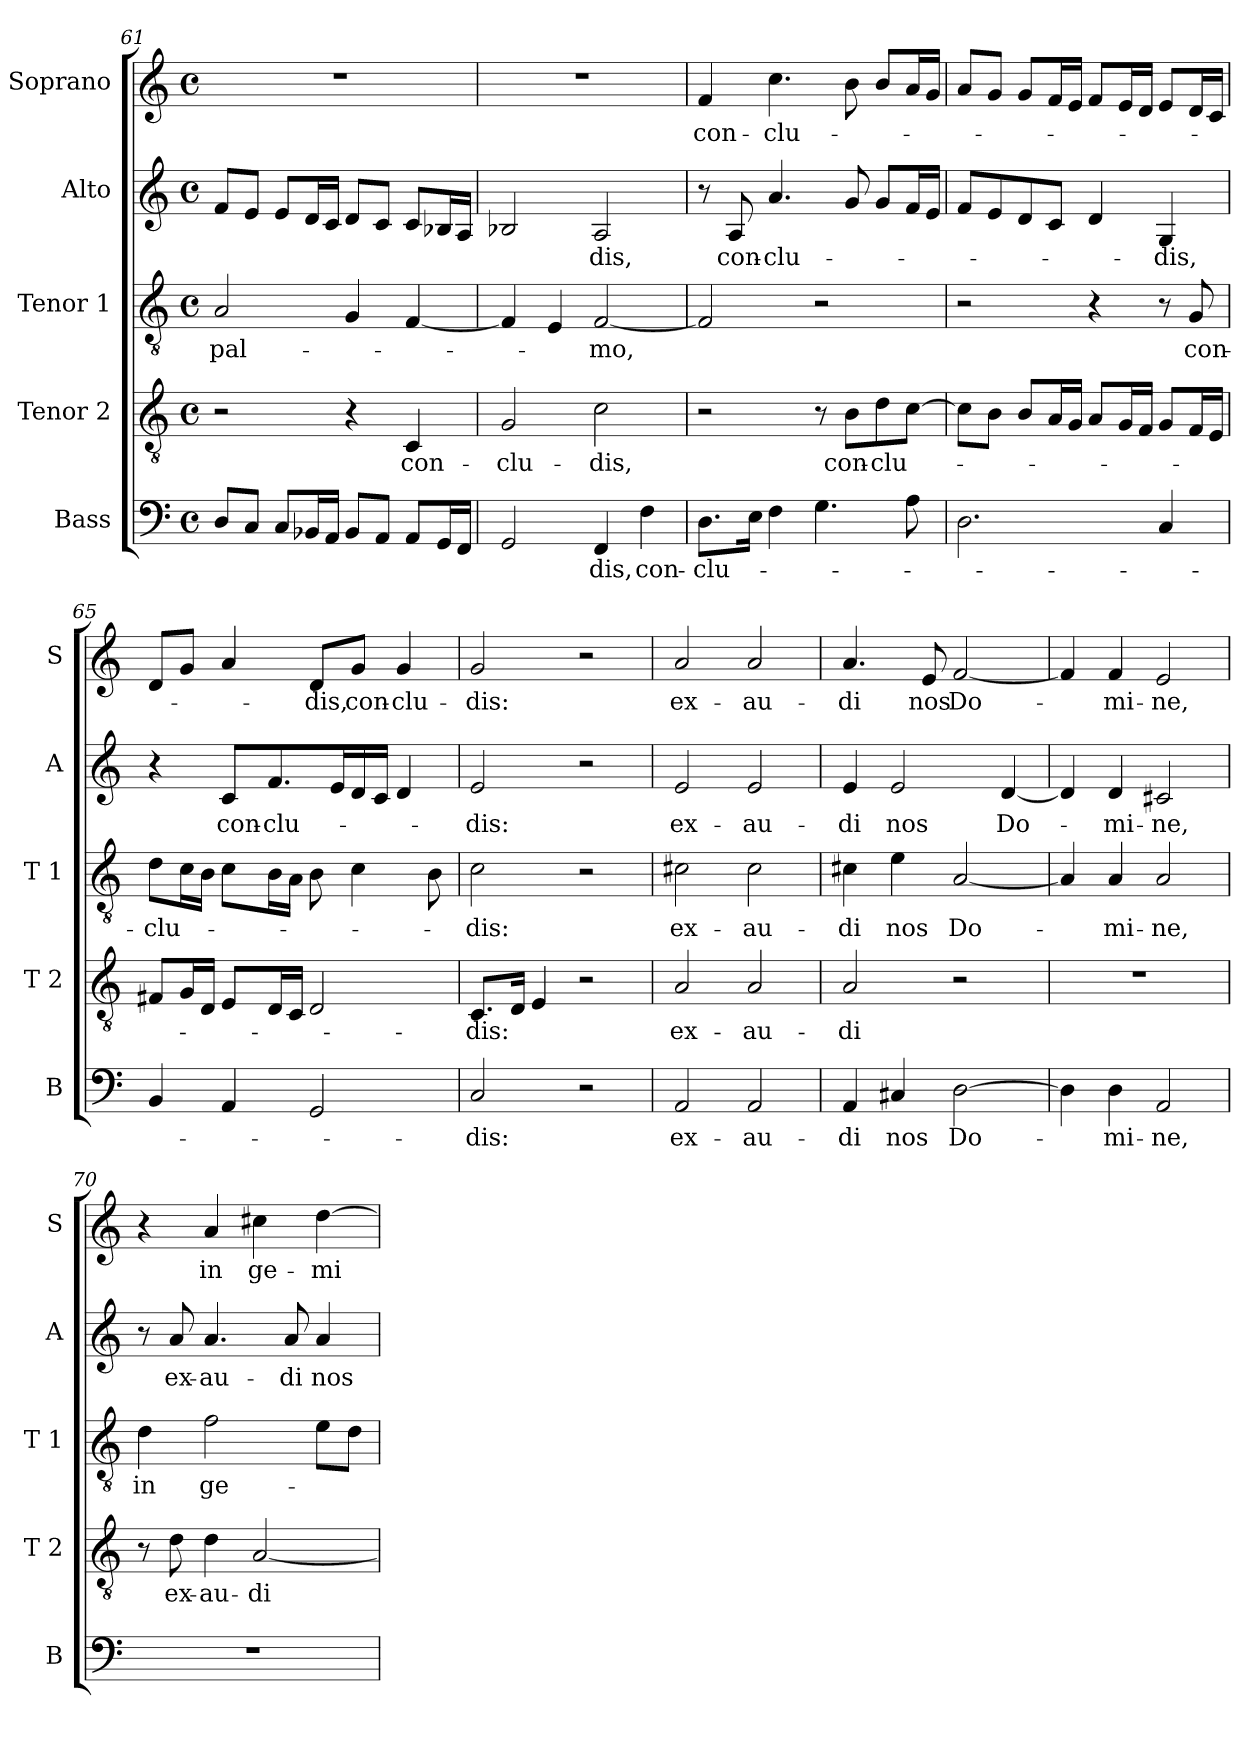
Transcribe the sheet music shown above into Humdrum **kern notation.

**kern	**text	**kern	**text	**kern	**text	**kern	**text	**kern	**text
*part5	*part5	*part4	*part4	*part3	*part3	*part2	*part2	*part1	*part1
*staff5	*staff5	*staff4	*staff4	*staff3	*staff3	*staff2	*staff2	*staff1	*staff1
*I"Bass	*	*I"Tenor 2	*	*I"Tenor 1	*	*I"Alto	*	*I"Soprano	*
*I'B	*	*I'T 2	*	*I'T 1	*	*I'A	*	*I'S	*
*clefF4	*	*clefGv2	*	*clefGv2	*	*clefG2	*	*clefG2	*
*k[]	*	*k[]	*	*k[]	*	*k[]	*	*k[]	*
*C:	*	*C:	*	*C:	*	*C:	*	*C:	*
*M4/4	*	*M4/4	*	*M4/4	*	*M4/4	*	*M4/4	*
*met(c)	*	*met(c)	*	*met(c)	*	*met(c)	*	*met(c)	*
=61	=61	=61	=61	=61	=61	=61	=61	=61	=61
8D/L	.	2r	.	2A/	pal-	8f/L	.	1r	.
8C/J	.	.	.	.	.	8e/J	.	.	.
8C/L	.	.	.	.	.	8e/L	.	.	.
16BB-X/L	.	.	.	.	.	16d/L	.	.	.
16AA/JJ	.	.	.	.	.	16c/JJ	.	.	.
8BB-/L	.	4r	.	4G/	.	8d/L	.	.	.
8AA/J	.	.	.	.	.	8c/J	.	.	.
8AA/L	.	4C/	con-	[4F/	.	8c/L	.	.	.
16GG/L	.	.	.	.	.	16B-X/L	.	.	.
16FF/JJ	.	.	.	.	.	16A/JJ	.	.	.
=62	=62	=62	=62	=62	=62	=62	=62	=62	=62
2GG/	.	2G/	-clu-	4F/]	.	2B-X/	.	1r	.
.	.	.	.	4E/	.	.	.	.	.
4FF/	-dis,	2c\	-dis,	[2F/	-mo,	2A/	-dis,	.	.
4F\	con-	.	.	.	.	.	.	.	.
=63	=63	=63	=63	=63	=63	=63	=63	=63	=63
8.D\L	-clu-	2r	.	2F/]	.	8r	.	4f/	con-
.	.	.	.	.	.	8A/	con-	.	.
16E\Jk	.	.	.	.	.	.	.	.	.
4F\	.	.	.	.	.	4.a/	-clu-	4.cc\	-clu-
4.G\	.	8r	.	2r	.	.	.	.	.
.	.	8B\L	con-	.	.	8g/	.	8b\	.
.	.	8d\	-clu-	.	.	8g/L	.	8b/L	.
8A\	.	[8c\J	.	.	.	16f/L	.	16a/L	.
.	.	.	.	.	.	16e/JJ	.	16g/JJ	.
!!LO:PB:g=z
=64	=64	=64	=64	=64	=64	=64	=64	=64	=64
2.D\	.	8c\L]	.	2r	.	8f/L	.	8a/L	.
.	.	8B\J	.	.	.	8e/	.	8g/J	.
.	.	8B/L	.	.	.	8d/	.	8g/L	.
.	.	16A/L	.	.	.	8c/J	.	16f/L	.
.	.	16G/JJ	.	.	.	.	.	16e/JJ	.
.	.	8A/L	.	4r	.	4d/	.	8f/L	.
.	.	16G/L	.	.	.	.	.	16e/L	.
.	.	16F/JJ	.	.	.	.	.	16d/JJ	.
4C/	.	8G/L	.	8r	.	4G/	-dis,	8e/L	.
.	.	16F/L	.	8G/	con-	.	.	16d/L	.
.	.	16E/JJ	.	.	.	.	.	16c/JJ	.
=65	=65	=65	=65	=65	=65	=65	=65	=65	=65
4BB/	.	8F#X/L	.	8d\L	-clu-	4r	.	8d/L	.
.	.	16G/L	.	16c\L	.	.	.	8g/J	.
.	.	16D/JJ	.	16B\JJ	.	.	.	.	.
4AA/	.	8E/L	.	8c\L	.	8c/L	con-	4a/	.
.	.	16D/L	.	16B\L	.	8.f/	-clu-	.	.
.	.	16C/JJ	.	16A\JJ	.	.	.	.	.
2GG/	.	2D/	.	8B\	.	.	.	8d/L	-dis,
.	.	.	.	.	.	16e/L	.	.	.
.	.	.	.	4c\	.	16d/	.	8g/J	con-
.	.	.	.	.	.	16c/JJ	.	.	.
.	.	.	.	.	.	4d/	.	4g/	-clu-
.	.	.	.	8B\	.	.	.	.	.
=66	=66	=66	=66	=66	=66	=66	=66	=66	=66
2C/	-dis:	8.C/L	-dis:	2c\	-dis:	2e/	-dis:	2g/	-dis:
.	.	16D/Jk	.	.	.	.	.	.	.
.	.	4E/	.	.	.	.	.	.	.
2r	.	2r	.	2r	.	2r	.	2r	.
=67	=67	=67	=67	=67	=67	=67	=67	=67	=67
2AA/	ex-	2A/	ex-	2c#X\	ex-	2e/	ex-	2a/	ex-
2AA/	-au-	2A/	-au-	2c#\	-au-	2e/	-au-	2a/	-au-
!!LO:LB:g=z
=68	=68	=68	=68	=68	=68	=68	=68	=68	=68
4AA/	-di	2A/	-di	4c#X\	-di	4e/	-di	4.a/	-di
4C#X/	nos	.	.	4e\	nos	2e/	nos	.	.
.	.	.	.	.	.	.	.	8e/	nos
[2D\	Do-	2r	.	[2A/	Do-	.	.	[2f/	Do-
.	.	.	.	.	.	[4d/	Do-	.	.
=69	=69	=69	=69	=69	=69	=69	=69	=69	=69
4D\]	.	1r	.	4A/]	.	4d/]	.	4f/]	.
4D\	-mi-	.	.	4A/	-mi-	4d/	-mi-	4f/	-mi-
2AA/	-ne,	.	.	2A/	-ne,	2c#X/	-ne,	2e/	-ne,
=70	=70	=70	=70	=70	=70	=70	=70	=70	=70
1r	.	8r	.	4d\	in	8r	.	4r	.
.	.	8d\	ex-	.	.	8a/	ex-	.	.
.	.	4d\	-au-	2f\	ge-	4.a/	-au-	4a/	in
.	.	[2A/	-di	.	.	.	.	4cc#X\	ge-
.	.	.	.	.	.	8a/	-di	.	.
.	.	.	.	8e\L	.	4a/	nos	[4dd\	-mi-
.	.	.	.	8d\J	.	.	.	.	.
=	=	=	=	=	=	=	=	=	=
*-	*-	*-	*-	*-	*-	*-	*-	*-	*-
